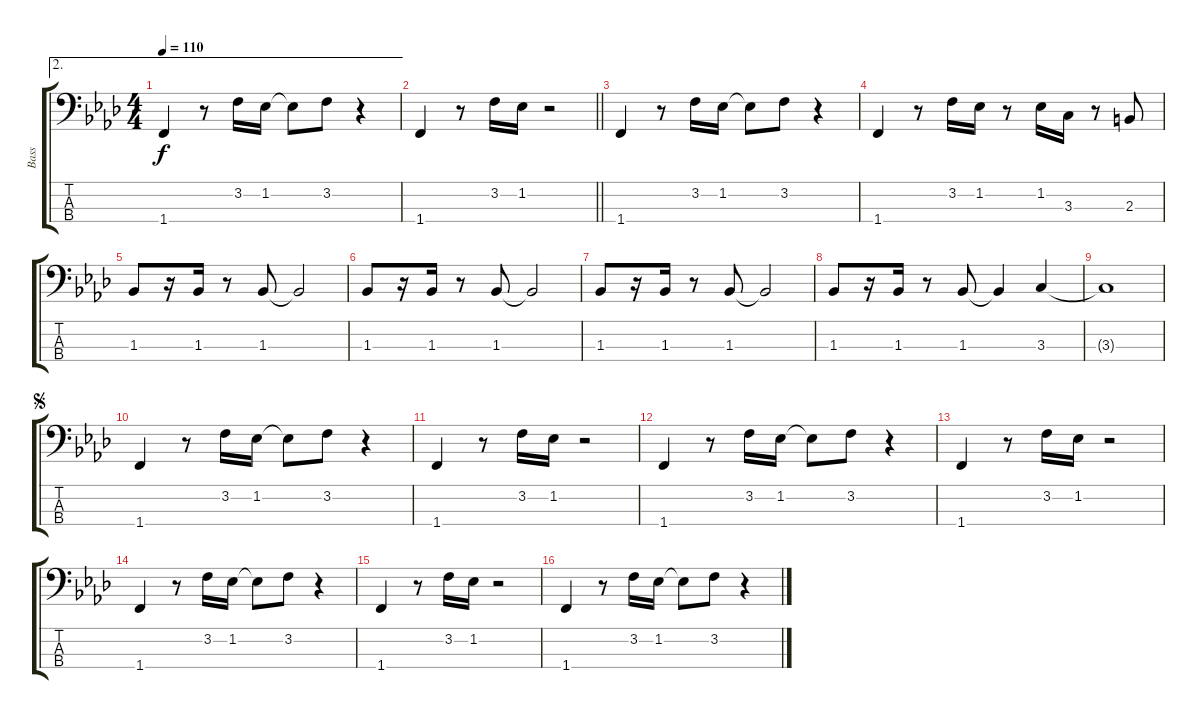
\track ("Bass" "Bass") {instrument electricbassfinger}
\staff {score tabs}
\tuning (G2 D2 A1 E1) {hide}
\ae 2
\ts (4 4)
\tempo 110
\clef f4
\ks ab
1.4.4{dy f} r.8 3.2.16 1.2.16 1.2{t}.8 3.2.8 r.4 |
\barLineRight lightlight
1.4.4 r.8 3.2.16 1.2.16 r.2 |
1.4.4 r.8 3.2.16 1.2.16 1.2{t}.8 3.2.8 r.4 |
1.4.4 r.8 3.2.16 1.2.16 r.8 1.2.16 3.3.16 r.8 2.3.8 |
1.3.8 r.16 1.3.16 r.8 1.3.8 1.3{t}.2 |
1.3.8 r.16 1.3.16 r.8 1.3.8 1.3{t}.2 |
1.3.8 r.16 1.3.16 r.8 1.3.8 1.3{t}.2 |
1.3.8 r.16 1.3.16 r.8 1.3.8 1.3{t}.4 3.3.4 |
3.3{t}.1 |
\jump segno
1.4.4 r.8 3.2.16 1.2.16 1.2{t}.8 3.2.8 r.4 |
1.4.4 r.8 3.2.16 1.2.16 r.2 |
1.4.4 r.8 3.2.16 1.2.16 1.2{t}.8 3.2.8 r.4 |
1.4.4 r.8 3.2.16 1.2.16 r.2 |
1.4.4 r.8 3.2.16 1.2.16 1.2{t}.8 3.2.8 r.4 |
1.4.4 r.8 3.2.16 1.2.16 r.2 |
1.4.4 r.8 3.2.16 1.2.16 1.2{t}.8 3.2.8 r.4
